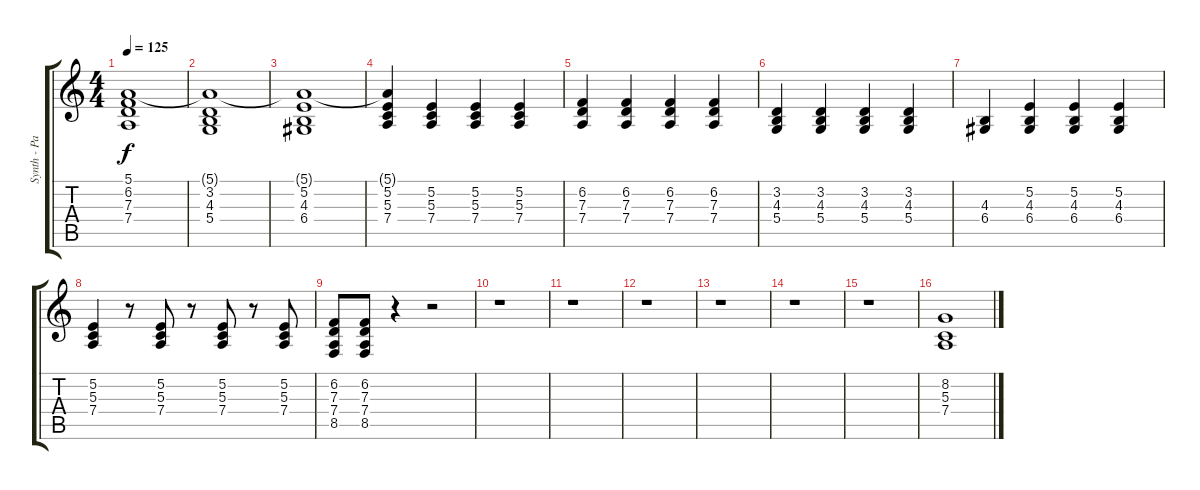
\track ("Synth - Pad" "Synth - Pa") {instrument pad3polysynth}
\staff {score tabs}
\tuning (E4 B3 G3 D3 A2 E2) {hide}
\ts (4 4)
\tempo 125
\clef g2
\ks c
(5.1{t} 6.2 7.3 7.4).1{dy f} |
(5.1{t} 3.2 4.3 5.4).1 |
(5.1{t} 5.2 4.3 6.4).1 |
(5.1{t} 5.2 5.3 7.4).4 (5.2 5.3 7.4).4 (5.2 5.3 7.4).4 (5.2 5.3 7.4).4 |
(6.2 7.3 7.4).4 (6.2 7.3 7.4).4 (6.2 7.3 7.4).4 (6.2 7.3 7.4).4 |
(3.2 4.3 5.4).4 (3.2 4.3 5.4).4 (3.2 4.3 5.4).4 (3.2 4.3 5.4).4 |
(4.3 6.4).4 (5.2 4.3 6.4).4 (5.2 4.3 6.4).4 (5.2 4.3 6.4).4 |
(5.2 5.3 7.4).4 r.8 (5.2 5.3 7.4).8 r.8 (5.2 5.3 7.4).8 r.8 (5.2 5.3 7.4).8 |
(6.2 7.3 7.4 8.5).8 (6.2 7.3 7.4 8.5).8 r.4 r.2 |
r.1 |
r.1 |
r.1 |
r.1 |
r.1 |
r.1 |
(8.2 5.3 7.4).1
